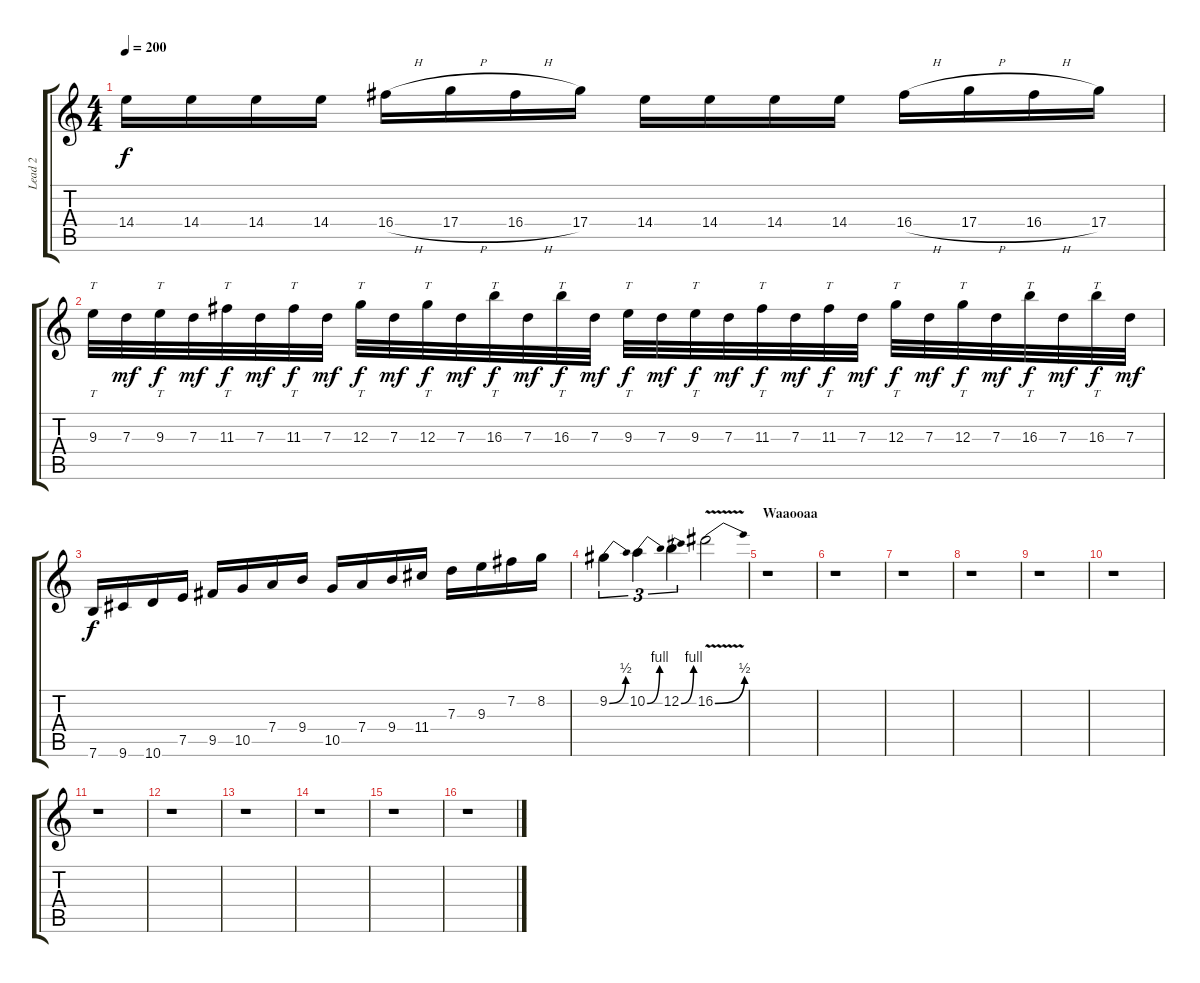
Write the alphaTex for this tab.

\track ("Lead 2" "Lead 2") {instrument distortionguitar}
\staff {score tabs}
\tuning (E4 B3 G3 D3 A2 E2) {hide}
\ts (4 4)
\tempo 200
\clef g2
\ks c
14.4.16{dy f} 14.4.16 14.4.16 14.4.16 16.4{h}.16 17.4{h}.16 16.4{h}.16 17.4.16 14.4.16 14.4.16 14.4.16 14.4.16 16.4{h}.16 17.4{h}.16 16.4{h}.16 17.4.16 |
9.3.32{tt} 7.3.32{dy mf} 9.3.32{tt dy f} 7.3.32{dy mf} 11.3.32{tt dy f} 7.3.32{dy mf} 11.3.32{tt dy f} 7.3.32{dy mf} 12.3.32{tt dy f} 7.3.32{dy mf} 12.3.32{tt dy f} 7.3.32{dy mf} 16.3.32{tt dy f} 7.3.32{dy mf} 16.3.32{tt dy f} 7.3.32{dy mf} 9.3.32{tt dy f} 7.3.32{dy mf} 9.3.32{tt dy f} 7.3.32{dy mf} 11.3.32{tt dy f} 7.3.32{dy mf} 11.3.32{tt dy f} 7.3.32{dy mf} 12.3.32{tt dy f} 7.3.32{dy mf} 12.3.32{tt dy f} 7.3.32{dy mf} 16.3.32{tt dy f} 7.3.32{dy mf} 16.3.32{tt dy f} 7.3.32{dy mf} |
7.6.16{dy f} 9.6.16 10.6.16 7.5.16 9.5.16 10.5.16 7.4.16 9.4.16 10.5.16 7.4.16 9.4.16 11.4.16 7.3.16 9.3.16 7.2.16 8.2.16 |
9.2{be (bend 0 0 60 2)}.4{tu (3 2)} 10.2{be (bend 0 0 60 4)}.4{tu (3 2)} 12.2{be (bend 0 0 60 4)}.4{tu (3 2)} 16.2{be (bend 0 0 60 2) v}.2 |
\section ("" "Waaooaa")
r.1 |
r.1 |
r.1 |
r.1 |
r.1 |
r.1 |
r.1 |
r.1 |
r.1 |
r.1 |
r.1 |
r.1
